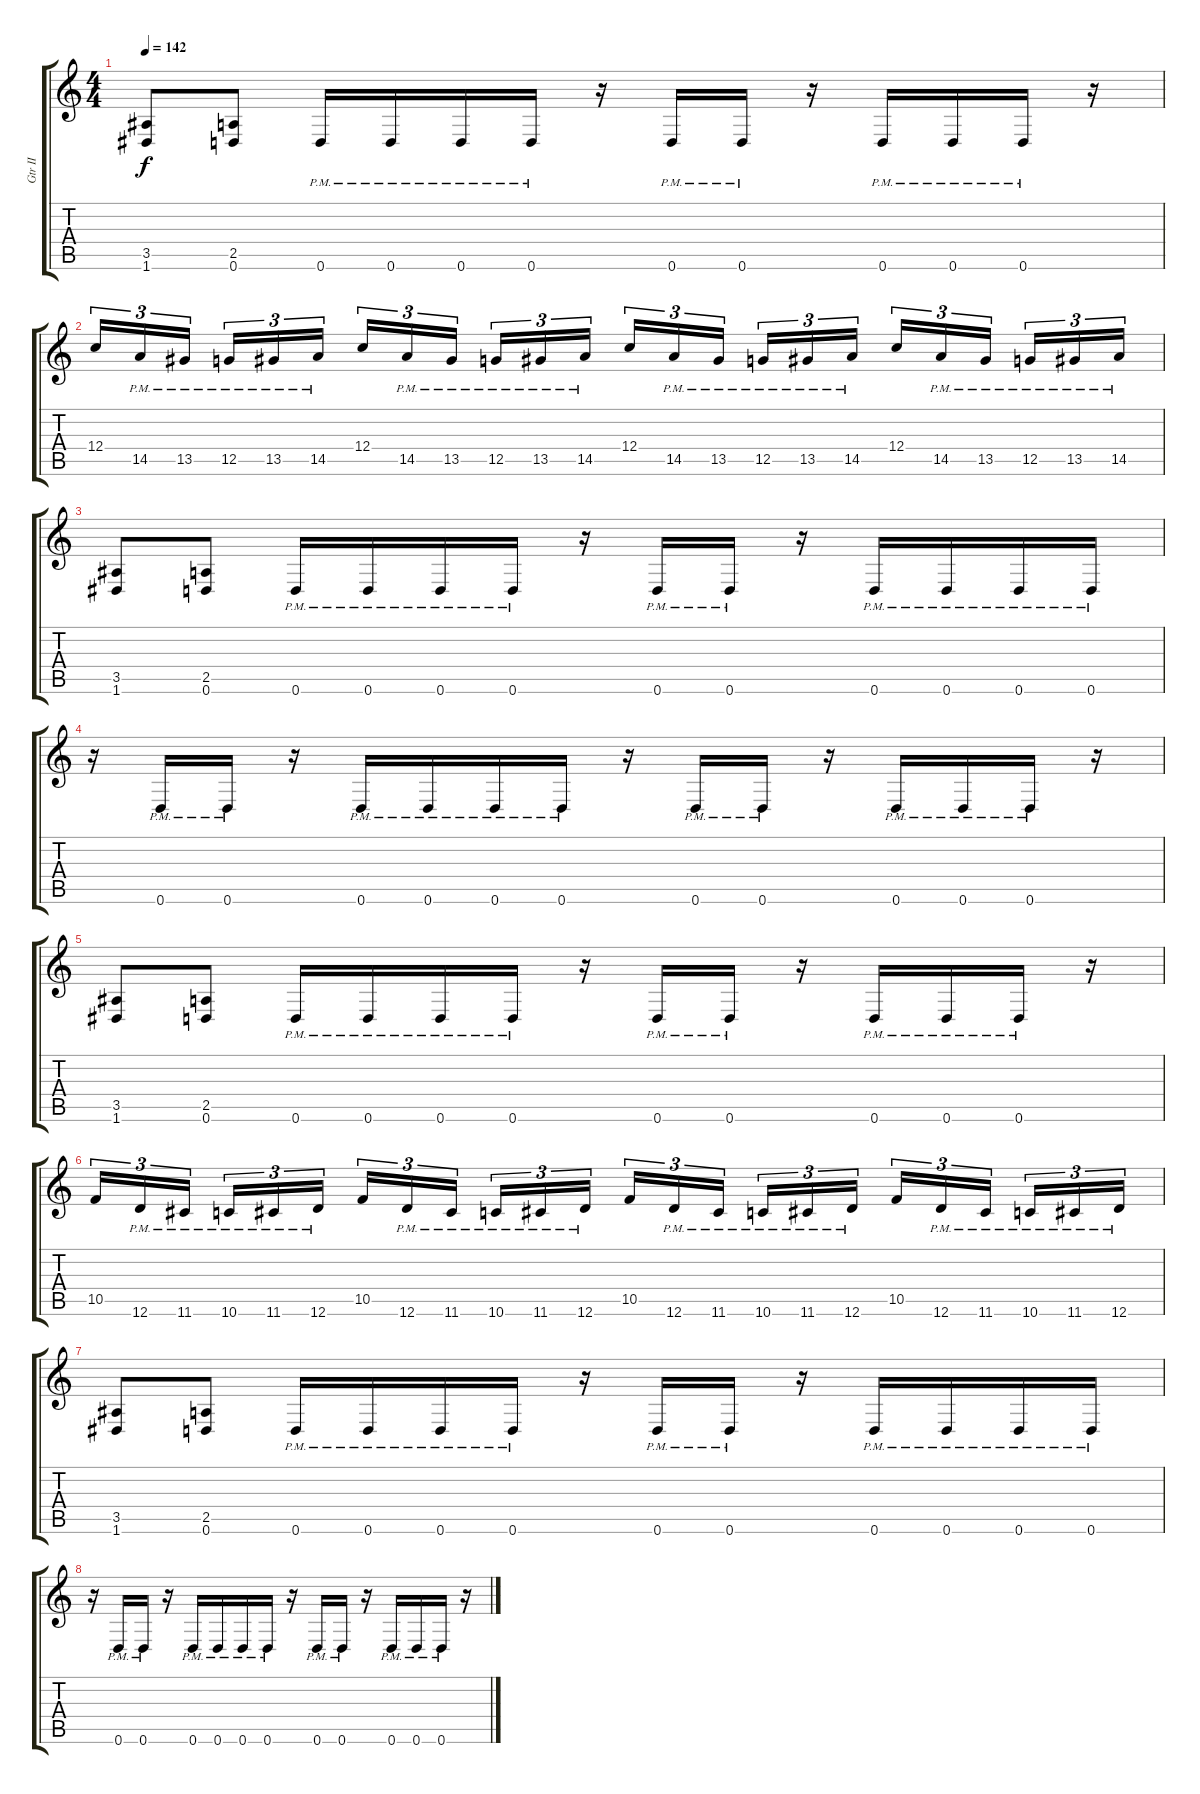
\track ("Gtr II" "Gtr II") {instrument distortionguitar}
\staff {score tabs}
\tuning (D4 A3 F3 C3 G2 D2) {hide}
\ts (4 4)
\tempo 142
\clef g2
\ks c
(3.5 1.6).8{dy f} (2.5 0.6).8 0.6{pm}.16 0.6{pm}.16 0.6{pm}.16 0.6{pm}.16 r.16 0.6{pm}.16 0.6{pm}.16 r.16 0.6{pm}.16 0.6{pm}.16 0.6{pm}.16 r.16 |
12.4.16{tu (3 2)} 14.5{pm}.16{tu (3 2)} 13.5{pm}.16{tu (3 2) beam splitsecondary} 12.5{pm}.16{tu (3 2)} 13.5{pm}.16{tu (3 2)} 14.5{pm}.16{tu (3 2)} 12.4.16{tu (3 2)} 14.5{pm}.16{tu (3 2)} 13.5{pm}.16{tu (3 2) beam splitsecondary} 12.5{pm}.16{tu (3 2)} 13.5{pm}.16{tu (3 2)} 14.5{pm}.16{tu (3 2)} 12.4.16{tu (3 2)} 14.5{pm}.16{tu (3 2)} 13.5{pm}.16{tu (3 2) beam splitsecondary} 12.5{pm}.16{tu (3 2)} 13.5{pm}.16{tu (3 2)} 14.5{pm}.16{tu (3 2)} 12.4.16{tu (3 2)} 14.5{pm}.16{tu (3 2)} 13.5{pm}.16{tu (3 2) beam splitsecondary} 12.5{pm}.16{tu (3 2)} 13.5{pm}.16{tu (3 2)} 14.5{pm}.16{tu (3 2)} |
(3.5 1.6).8 (2.5 0.6).8 0.6{pm}.16 0.6{pm}.16 0.6{pm}.16 0.6{pm}.16 r.16 0.6{pm}.16 0.6{pm}.16 r.16 0.6{pm}.16 0.6{pm}.16 0.6{pm}.16 0.6{pm}.16 |
r.16 0.6{pm}.16 0.6{pm}.16 r.16 0.6{pm}.16 0.6{pm}.16 0.6{pm}.16 0.6{pm}.16 r.16 0.6{pm}.16 0.6{pm}.16 r.16 0.6{pm}.16 0.6{pm}.16 0.6{pm}.16 r.16 |
(3.5 1.6).8 (2.5 0.6).8 0.6{pm}.16 0.6{pm}.16 0.6{pm}.16 0.6{pm}.16 r.16 0.6{pm}.16 0.6{pm}.16 r.16 0.6{pm}.16 0.6{pm}.16 0.6{pm}.16 r.16 |
10.5.16{tu (3 2)} 12.6{pm}.16{tu (3 2)} 11.6{pm}.16{tu (3 2) beam splitsecondary} 10.6{pm}.16{tu (3 2)} 11.6{pm}.16{tu (3 2)} 12.6{pm}.16{tu (3 2)} 10.5.16{tu (3 2)} 12.6{pm}.16{tu (3 2)} 11.6{pm}.16{tu (3 2) beam splitsecondary} 10.6{pm}.16{tu (3 2)} 11.6{pm}.16{tu (3 2)} 12.6{pm}.16{tu (3 2)} 10.5.16{tu (3 2)} 12.6{pm}.16{tu (3 2)} 11.6{pm}.16{tu (3 2) beam splitsecondary} 10.6{pm}.16{tu (3 2)} 11.6{pm}.16{tu (3 2)} 12.6{pm}.16{tu (3 2)} 10.5.16{tu (3 2)} 12.6{pm}.16{tu (3 2)} 11.6{pm}.16{tu (3 2) beam splitsecondary} 10.6{pm}.16{tu (3 2)} 11.6{pm}.16{tu (3 2)} 12.6{pm}.16{tu (3 2)} |
(3.5 1.6).8 (2.5 0.6).8 0.6{pm}.16 0.6{pm}.16 0.6{pm}.16 0.6{pm}.16 r.16 0.6{pm}.16 0.6{pm}.16 r.16 0.6{pm}.16 0.6{pm}.16 0.6{pm}.16 0.6{pm}.16 |
r.16 0.6{pm}.16 0.6{pm}.16 r.16 0.6{pm}.16 0.6{pm}.16 0.6{pm}.16 0.6{pm}.16 r.16 0.6{pm}.16 0.6{pm}.16 r.16 0.6{pm}.16 0.6{pm}.16 0.6{pm}.16 r.16
